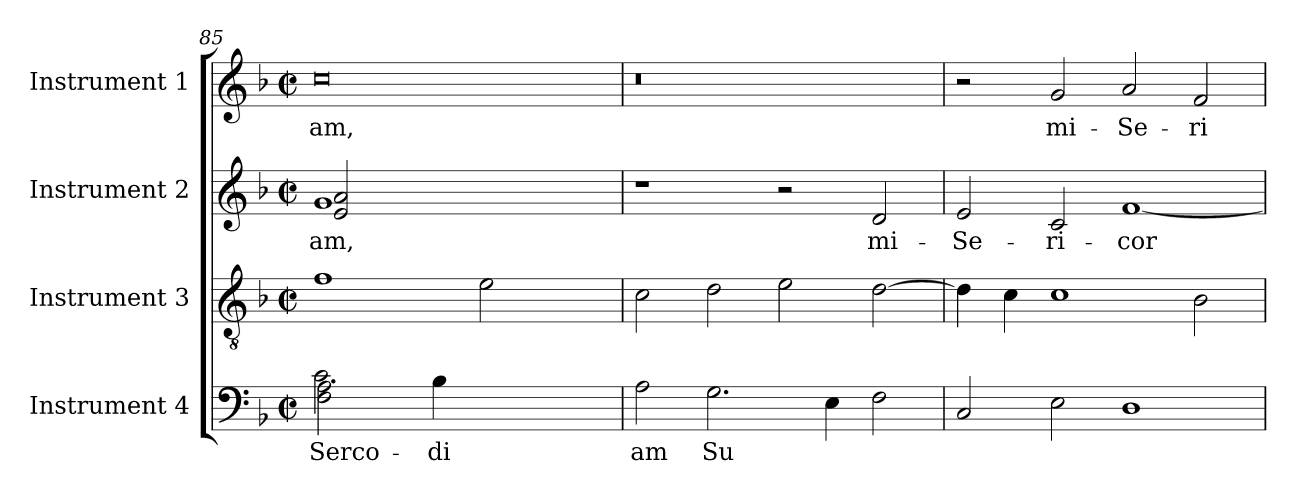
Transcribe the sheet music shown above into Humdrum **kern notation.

**kern	**text	**kern	**text	**kern	**text	**kern	**text
*part4	*part4	*part3	*part3	*part2	*part2	*part1	*part1
*staff4	*staff4	*staff3	*staff3	*staff2	*staff2	*staff1	*staff1
*I"Instrument 4	*	*I"Instrument 3	*	*I"Instrument 2	*	*I"Instrument 1	*
*clefF4	*	*clefGv2	*	*clefG2	*	*clefG2	*
*k[b-]	*	*k[b-]	*	*k[b-]	*	*k[b-]	*
*F:	*	*F:	*	*F:	*	*F:	*
*M2/2	*	*M2/2	*	*M2/2	*	*M2/2	*
*met(c|)	*	*met(c|)	*	*met(c|)	*	*met(c|)	*
=85	=85	=85	=85	=85	=85	=85	=85
*^	*	*	*	*	*	*	*
!	!	!LO:LY:b:cj	!	!	!	!LO:LY:b:cj	!	!LO:LY:b:cj
*	*	*	*	*	*^	*	*	*
2.c\	2A\ 2F\	-Serco-	1f	.	1g	2a/ 2e/	-am,	0cc	-am,
.	1ryy	.	.	.	.	1ryy	.	.	.
!	!	!LO:LY:b:cj	!	!	!	!	!	!	!
4B-\	.	-di	.	.	.	.	.	.	.
!	!	!	!	!LO:LY:b:cj	!	!	!	!	!
1ryy	.	.	2e\	-	1ryy	.	.	.	.
.	2ryy	.	2ryy	.	.	2ryy	.	.	.
!!LO:LB:g=z
=86	=86	=86	=86	=86	=86	=86	=86	=86	=86
!	!	!LO:LY:b:cj	!	!LO:LY:b:cj	!	!	!	!	!
*v	*v	*	*	*	*v	*v	*	*	*
2A\	am	2c\	--	1r	.	0r	.
!	!LO:LY:b:cj	!	!LO:LY:b:cj	!	!	!	!
2.G\	Su-	2d\	--	.	.	.	.
!	!	!	!LO:LY:b:cj	!	!	!	!
.	.	2e\	--	2r	.	.	.
!	!LO:LY:b:cj	!	!	!	!	!	!
4E\	--	.	.	.	.	.	.
!	!LO:LY:b:cj	!	!LO:LY:b:cj	!	!LO:LY:b:cj	!	!
2F\	--	[>2d\	--	2d/	mi-	.	.
=87	=87	=87	=87	=87	=87	=87	=87
!	!LO:LY:b:cj	!	!LO:LY:b:cj	!	!LO:LY:b:cj	!	!
2C/	--	4d\]	--	2e/	-Se-	2r	.
!	!	!	!LO:LY:b:cj	!	!	!	!
.	.	4c\	--	.	.	.	.
!	!LO:LY:b:cj	!	!LO:LY:b:cj	!	!LO:LY:b:cj	!	!LO:LY:b:cj
2E\	--	1c	--	2c/	-ri-	2g/	mi-
!	!LO:LY:b:cj	!	!	!	!LO:LY:b:cj	!	!LO:LY:b:cj
1D	--	.	.	[<1f	-cor-	2a/	-Se-
!	!	!	!LO:LY:b:cj	!	!	!	!LO:LY:b:cj
.	.	2B-\	--	.	.	2f/	-ri-
=	=	=	=	=	=	=	=
*-	*-	*-	*-	*-	*-	*-	*-
